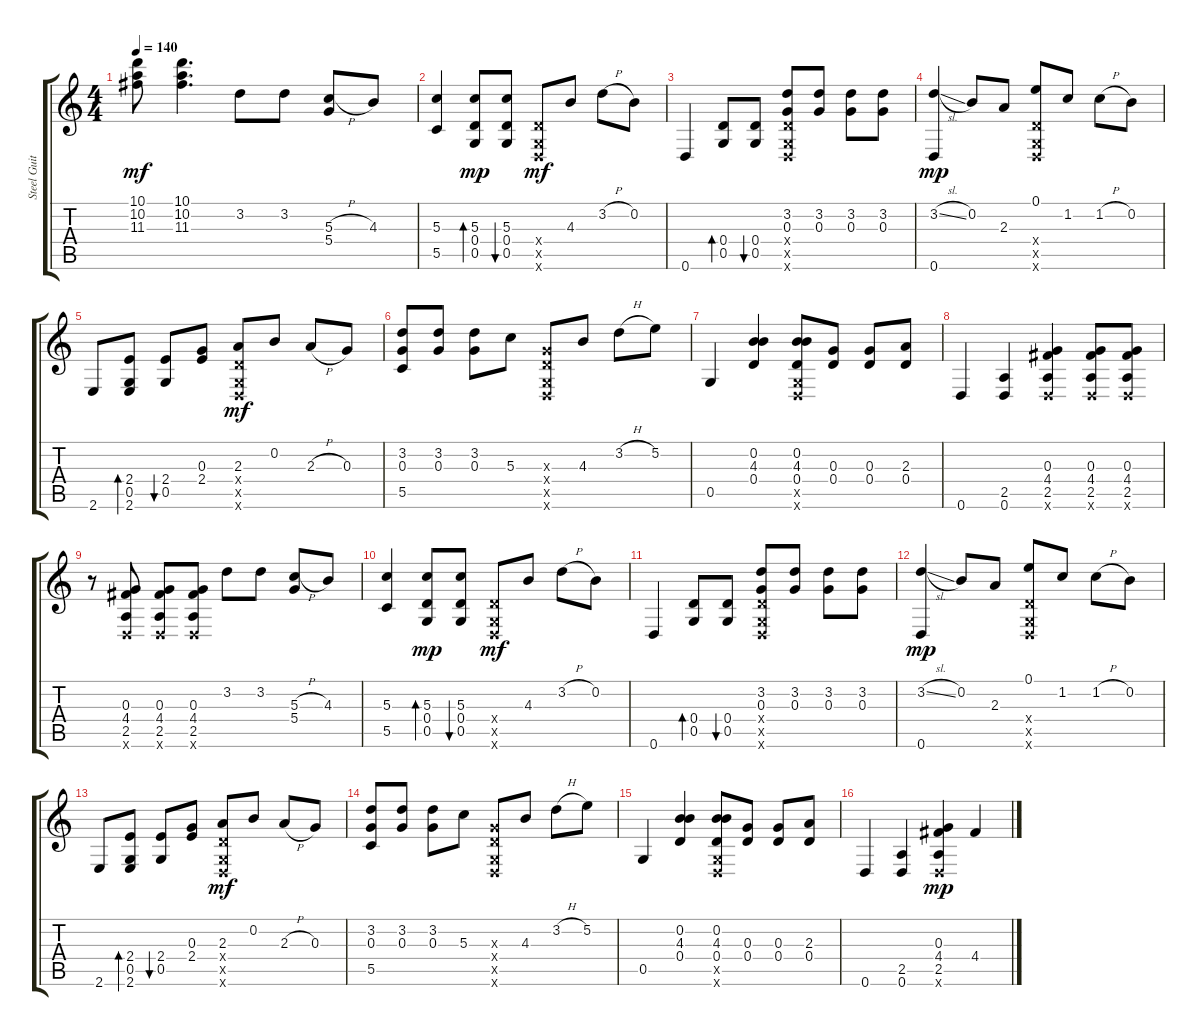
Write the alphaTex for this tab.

\track ("Steel Guitar" "Steel Guit") {instrument acousticguitarsteel}
\staff {score tabs}
\tuning (E4 B3 G3 D3 G2 D2) {hide}
\ts (4 4)
\tempo 140
\clef g2
\ks c
(10.1{t} 10.2{t} 11.3{t}).8{dy mf} (10.1 10.2 11.3).4{d} 3.2.8 3.2.8 (5.3{h} 5.4).8 4.3.8 |
(5.3 5.5).4 (5.3 0.4 0.5).8{bd 30 dy mp} (5.3 0.4 0.5).8{bu 30} (0.4{x} 0.5{x} 0.6{x}).8{dy mf} 4.3.8 3.2{h}.8 0.2.8 |
0.6.4 (0.4 0.5).8{bd 30} (0.4 0.5).8{bu 30} (3.2 0.3 0.4{x} 0.5{x} 0.6{x}).8 (3.2 0.3).8 (3.2 0.3).8 (3.2 0.3).8 |
(3.2{sl} 0.6).4{dy mp} 0.2.8 2.3.8 (0.1 0.4{x} 0.5{x} 0.6{x}).8 1.2.8 1.2{h}.8 0.2.8 |
2.6.8 (2.4 0.5 2.6).8{bd 30} (2.4 0.5).8{bu 30} (0.3 2.4).8 (2.3 0.4{x} 0.5{x} 0.6{x}).8{dy mf} 0.2.8 2.3{h}.8 0.3.8 |
(3.2 0.3 5.5).8 (3.2 0.3).8 (3.2 0.3).8 5.3.8 (0.3{x} 0.4{x} 0.5{x} 0.6{x}).8 4.3.8 3.2{h}.8 5.2.8 |
0.5.4 (0.2 4.3 0.4).4 (0.2 4.3 0.4 0.5{x} 0.6{x}).8 (0.3 0.4).8 (0.3 0.4).8 (2.3 0.4).8 |
0.6.4 (2.5 0.6).4 (0.3 4.4 2.5 0.6{x}).4 (0.3 4.4 2.5 0.6{x}).8 (0.3 4.4 2.5 0.6{x}).8 |
r.8 (0.3 4.4 2.5 0.6{x}).8 (0.3 4.4 2.5 0.6{x}).8 (0.3 4.4 2.5 0.6{x}).8 3.2.8 3.2.8 (5.3{h} 5.4).8 4.3.8 |
(5.3 5.5).4 (5.3 0.4 0.5).8{bd 30 dy mp} (5.3 0.4 0.5).8{bu 30} (0.4{x} 0.5{x} 0.6{x}).8{dy mf} 4.3.8 3.2{h}.8 0.2.8 |
0.6.4 (0.4 0.5).8{bd 30} (0.4 0.5).8{bu 30} (3.2 0.3 0.4{x} 0.5{x} 0.6{x}).8 (3.2 0.3).8 (3.2 0.3).8 (3.2 0.3).8 |
(3.2{sl} 0.6).4{dy mp} 0.2.8 2.3.8 (0.1 0.4{x} 0.5{x} 0.6{x}).8 1.2.8 1.2{h}.8 0.2.8 |
2.6.8 (2.4 0.5 2.6).8{bd 30} (2.4 0.5).8{bu 30} (0.3 2.4).8 (2.3 0.4{x} 0.5{x} 0.6{x}).8{dy mf} 0.2.8 2.3{h}.8 0.3.8 |
(3.2 0.3 5.5).8 (3.2 0.3).8 (3.2 0.3).8 5.3.8 (0.3{x} 0.4{x} 0.5{x} 0.6{x}).8 4.3.8 3.2{h}.8 5.2.8 |
0.5.4 (0.2 4.3 0.4).4 (0.2 4.3 0.4 0.5{x} 0.6{x}).8 (0.3 0.4).8 (0.3 0.4).8 (2.3 0.4).8 |
0.6.4 (2.5 0.6).4 (0.3 4.4 2.5 0.6{x}).4{dy mp} 4.4.4
